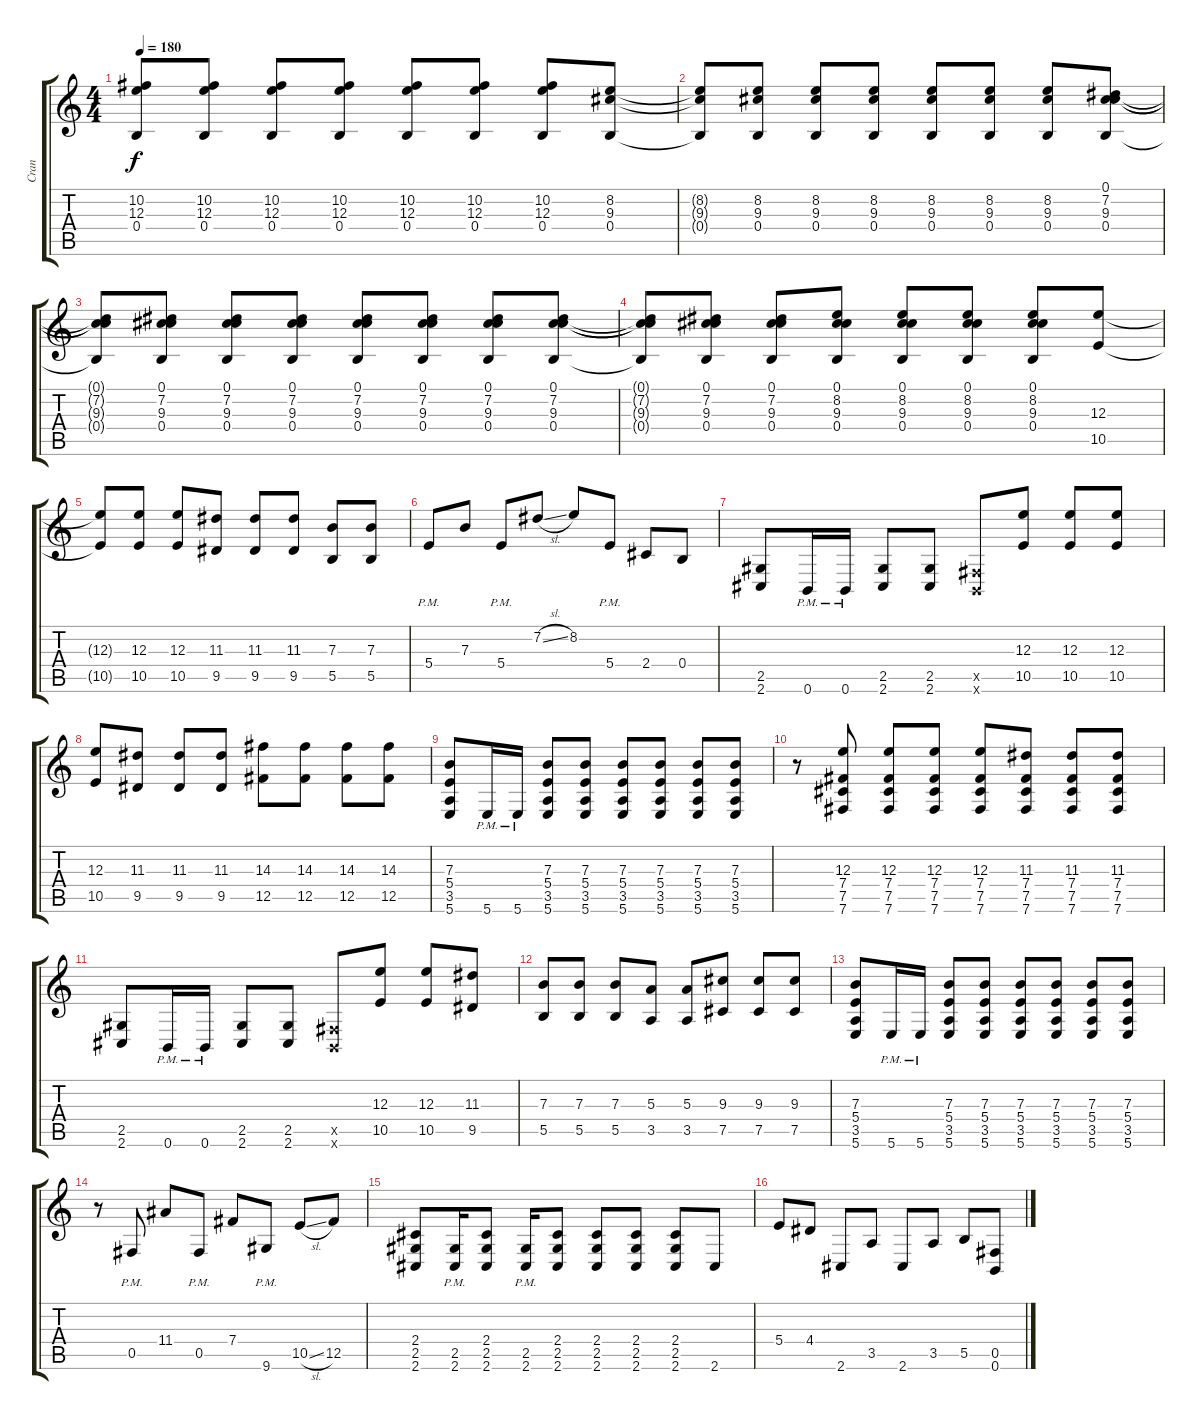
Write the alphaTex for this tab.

\track ("Cran" "Cran") {instrument distortionguitar}
\staff {score tabs}
\tuning (Db4 Ab3 E3 B2 Gb2 B1) {hide}
\ts (4 4)
\tempo 180
\clef g2
\ks c
(10.2{t} 12.3{t} 0.4{t}).8{dy f} (10.2 12.3 0.4).8 (10.2 12.3 0.4).8 (10.2 12.3 0.4).8 (10.2 12.3 0.4).8 (10.2 12.3 0.4).8 (10.2 12.3 0.4).8 (8.2 9.3 0.4).8 |
(8.2{t} 9.3{t} 0.4{t}).8 (8.2 9.3 0.4).8 (8.2 9.3 0.4).8 (8.2 9.3 0.4).8 (8.2 9.3 0.4).8 (8.2 9.3 0.4).8 (8.2 9.3 0.4).8 (0.1 7.2 9.3 0.4).8 |
(0.1{t} 7.2{t} 9.3{t} 0.4{t}).8 (0.1 7.2 9.3 0.4).8 (0.1 7.2 9.3 0.4).8 (0.1 7.2 9.3 0.4).8 (0.1 7.2 9.3 0.4).8 (0.1 7.2 9.3 0.4).8 (0.1 7.2 9.3 0.4).8 (0.1 7.2 9.3 0.4).8 |
(0.1{t} 7.2{t} 9.3{t} 0.4{t}).8 (0.1 7.2 9.3 0.4).8 (0.1 7.2 9.3 0.4).8 (0.1 8.2 9.3 0.4).8 (0.1 8.2 9.3 0.4).8 (0.1 8.2 9.3 0.4).8 (0.1 8.2 9.3 0.4).8 (12.3 10.5).8 |
(12.3{t} 10.5{t}).8 (12.3 10.5).8 (12.3 10.5).8 (11.3 9.5).8 (11.3 9.5).8 (11.3 9.5).8 (7.3 5.5).8 (7.3 5.5).8 |
5.4{pm}.8 7.3.8 5.4{pm}.8 7.2{sl}.8 8.2.8 5.4{pm}.8 2.4.8 0.4.8 |
(2.5 2.6).8 0.6{pm}.16 0.6{pm}.16 (2.5 2.6).8 (2.5 2.6).8 (0.5{x} 0.6{x}).8 (12.3 10.5).8 (12.3 10.5).8 (12.3 10.5).8 |
(12.3 10.5).8 (11.3 9.5).8 (11.3 9.5).8 (11.3 9.5).8 (14.3 12.5).8 (14.3 12.5).8 (14.3 12.5).8 (14.3 12.5).8 |
(7.3 5.4 3.5 5.6).8 5.6{pm}.16 5.6{pm}.16 (7.3 5.4 3.5 5.6).8 (7.3 5.4 3.5 5.6).8 (7.3 5.4 3.5 5.6).8 (7.3 5.4 3.5 5.6).8 (7.3 5.4 3.5 5.6).8 (7.3 5.4 3.5 5.6).8 |
r.8 (12.3 7.4 7.5 7.6).8 (12.3 7.4 7.5 7.6).8 (12.3 7.4 7.5 7.6).8 (12.3 7.4 7.5 7.6).8 (11.3 7.4 7.5 7.6).8 (11.3 7.4 7.5 7.6).8 (11.3 7.4 7.5 7.6).8 |
(2.5 2.6).8 0.6{pm}.16 0.6{pm}.16 (2.5 2.6).8 (2.5 2.6).8 (0.5{x} 0.6{x}).8 (12.3 10.5).8 (12.3 10.5).8 (11.3 9.5).8 |
(7.3 5.5).8 (7.3 5.5).8 (7.3 5.5).8 (5.3 3.5).8 (5.3 3.5).8 (9.3 7.5).8 (9.3 7.5).8 (9.3 7.5).8 |
(7.3 5.4 3.5 5.6).8 5.6{pm}.16 5.6{pm}.16 (7.3 5.4 3.5 5.6).8 (7.3 5.4 3.5 5.6).8 (7.3 5.4 3.5 5.6).8 (7.3 5.4 3.5 5.6).8 (7.3 5.4 3.5 5.6).8 (7.3 5.4 3.5 5.6).8 |
r.8 0.5{pm}.8 11.4.8 0.5{pm}.8 7.4.8 9.6{pm}.8 10.5{sl}.8 12.5.8 |
(2.4 2.5 2.6).8 (2.5{pm} 2.6{pm}).16 (2.4 2.5 2.6).8 (2.5{pm} 2.6{pm}).16 (2.4 2.5 2.6).8 (2.4 2.5 2.6).8 (2.4 2.5 2.6).8 (2.4 2.5 2.6).8 2.6.8 |
5.4.8 4.4.8 2.6.8 3.5.8 2.6.8 3.5.8 5.5.8 (0.5 0.6).8
